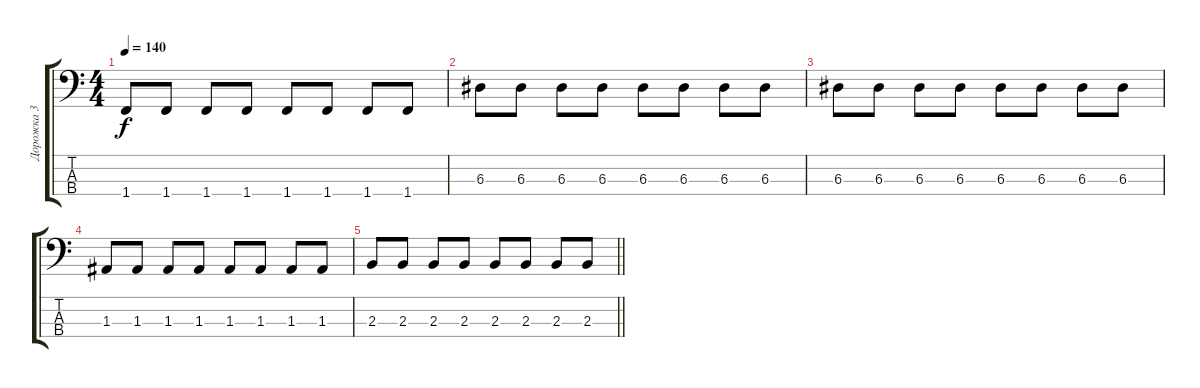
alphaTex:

\track ("Дорожка 3" "Дорожка 3") {instrument electricbasspick}
\staff {score tabs}
\tuning (G2 D2 A1 E1) {hide}
\ts (4 4)
\tempo 140
\clef f4
\ks c
1.4.8{dy f} 1.4.8 1.4.8 1.4.8 1.4.8 1.4.8 1.4.8 1.4.8 |
6.3.8 6.3.8 6.3.8 6.3.8 6.3.8 6.3.8 6.3.8 6.3.8 |
6.3.8 6.3.8 6.3.8 6.3.8 6.3.8 6.3.8 6.3.8 6.3.8 |
1.3.8 1.3.8 1.3.8 1.3.8 1.3.8 1.3.8 1.3.8 1.3.8 |
\barLineRight lightlight
2.3.8 2.3.8 2.3.8 2.3.8 2.3.8 2.3.8 2.3.8 2.3.8
